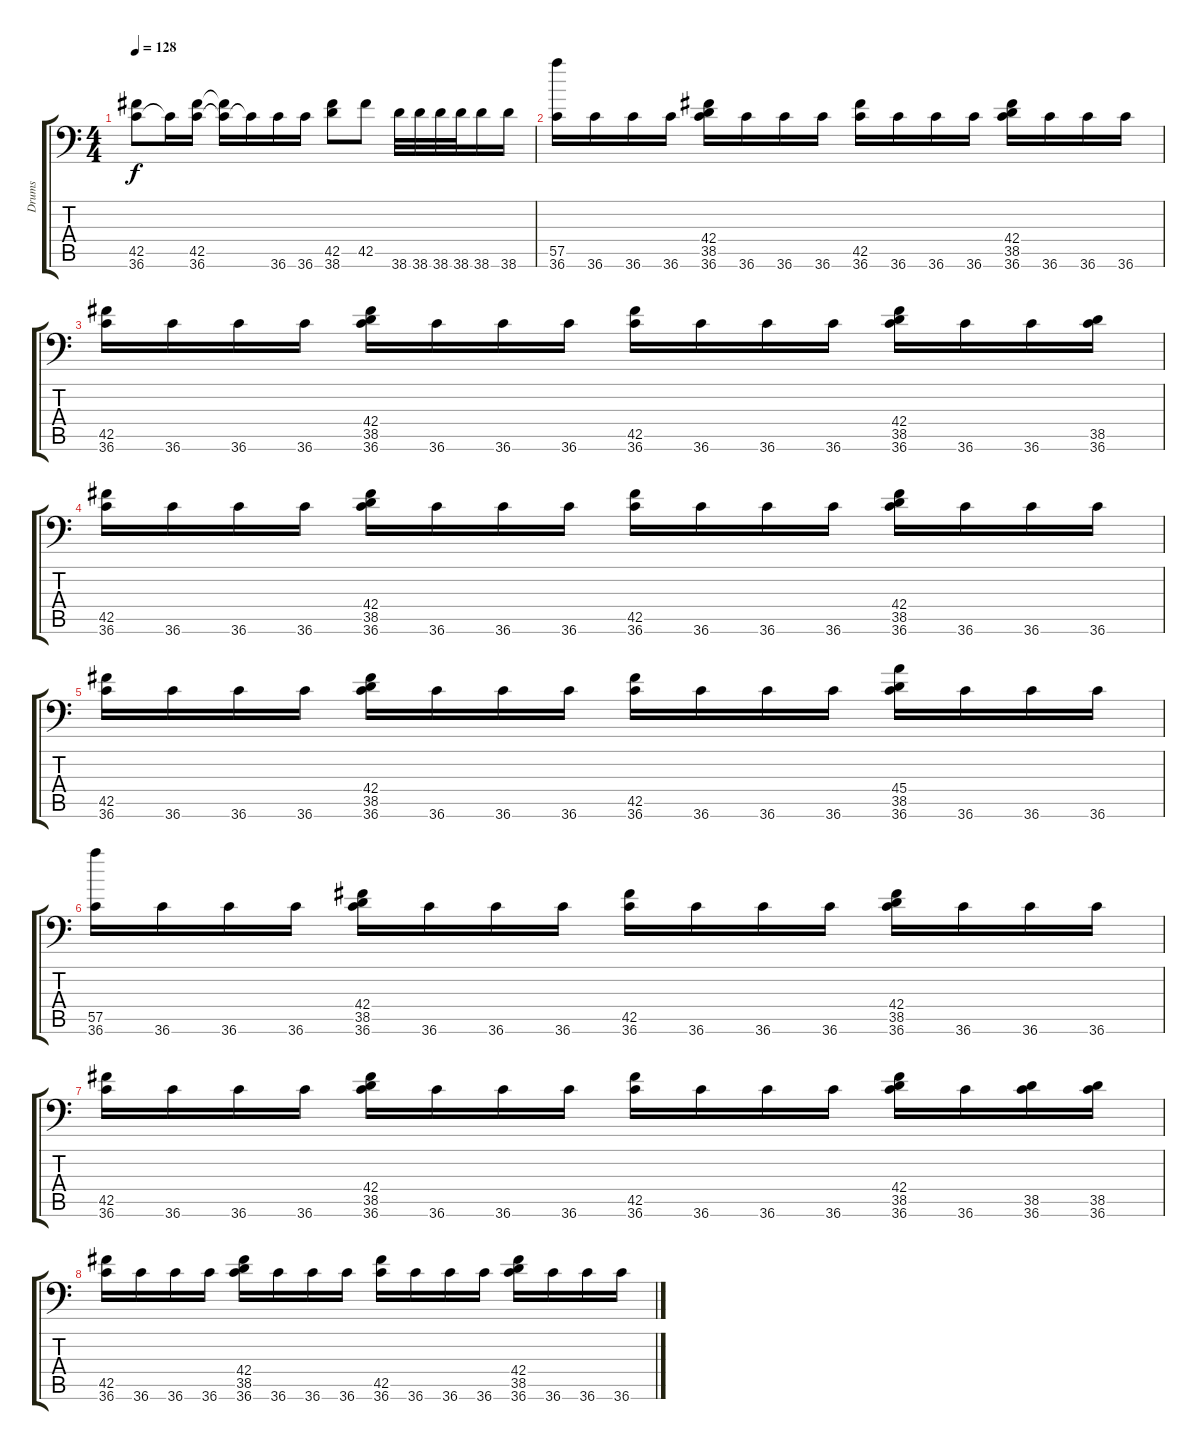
\track ("Drums" "Drums") {instrument acousticgrandpiano}
\staff {score tabs}
\tuning (C-1 C-1 C-1 C-1 C-1 C-1) {hide}
\ts (4 4)
\tempo 128
\clef f4
\ks c
(42.5 36.6).8{dy f} 36.6{t}.16 (42.5 36.6).16 (42.5{t} 36.6{t}).16 36.6{t}.16 36.6.16 36.6.16 (42.5 38.6).8 42.5.8 38.6.32 38.6.32 38.6.32 38.6.32 38.6.16 38.6.16 |
(57.5 36.6).16 36.6.16 36.6.16 36.6.16 (42.4 38.5 36.6).16 36.6.16 36.6.16 36.6.16 (42.5 36.6).16 36.6.16 36.6.16 36.6.16 (42.4 38.5 36.6).16 36.6.16 36.6.16 36.6.16 |
(42.5 36.6).16 36.6.16 36.6.16 36.6.16 (42.4 38.5 36.6).16 36.6.16 36.6.16 36.6.16 (42.5 36.6).16 36.6.16 36.6.16 36.6.16 (42.4 38.5 36.6).16 36.6.16 36.6.16 (38.5 36.6).16 |
(42.5 36.6).16 36.6.16 36.6.16 36.6.16 (42.4 38.5 36.6).16 36.6.16 36.6.16 36.6.16 (42.5 36.6).16 36.6.16 36.6.16 36.6.16 (42.4 38.5 36.6).16 36.6.16 36.6.16 36.6.16 |
(42.5 36.6).16 36.6.16 36.6.16 36.6.16 (42.4 38.5 36.6).16 36.6.16 36.6.16 36.6.16 (42.5 36.6).16 36.6.16 36.6.16 36.6.16 (45.4 38.5 36.6).16 36.6.16 36.6.16 36.6.16 |
(57.5 36.6).16 36.6.16 36.6.16 36.6.16 (42.4 38.5 36.6).16 36.6.16 36.6.16 36.6.16 (42.5 36.6).16 36.6.16 36.6.16 36.6.16 (42.4 38.5 36.6).16 36.6.16 36.6.16 36.6.16 |
(42.5 36.6).16 36.6.16 36.6.16 36.6.16 (42.4 38.5 36.6).16 36.6.16 36.6.16 36.6.16 (42.5 36.6).16 36.6.16 36.6.16 36.6.16 (42.4 38.5 36.6).16 36.6.16 (38.5 36.6).16 (38.5 36.6).16 |
(42.5 36.6).16 36.6.16 36.6.16 36.6.16 (42.4 38.5 36.6).16 36.6.16 36.6.16 36.6.16 (42.5 36.6).16 36.6.16 36.6.16 36.6.16 (42.4 38.5 36.6).16 36.6.16 36.6.16 36.6.16
